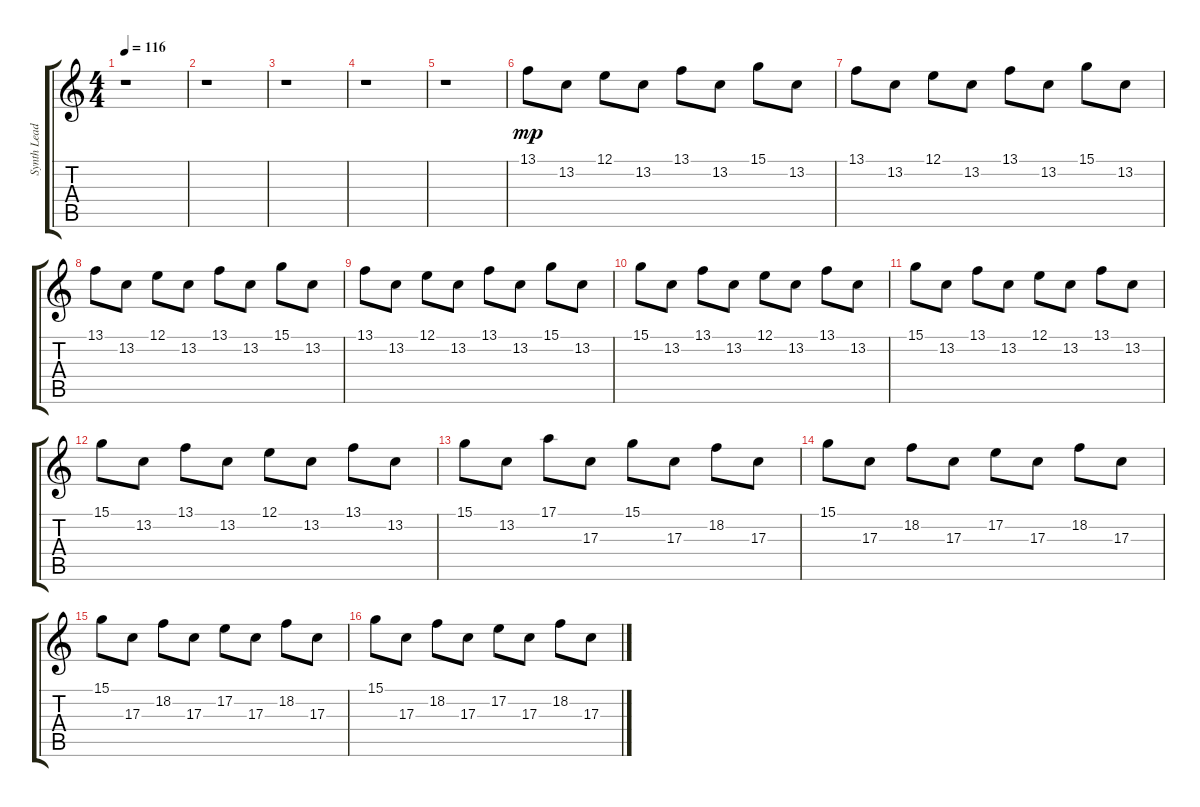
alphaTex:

\track ("Synth Lead(Sawtooth)" "Synth Lead") {instrument lead2sawtooth}
\staff {score tabs}
\tuning (E4 B3 G3 D3 A2 E2) {hide}
\ts (4 4)
\tempo 116
\clef g2
\ks c
r.1{dy mp} |
r.1 |
r.1 |
r.1 |
r.1 |
13.1.8 13.2.8 12.1.8 13.2.8 13.1.8 13.2.8 15.1.8 13.2.8 |
13.1.8 13.2.8 12.1.8 13.2.8 13.1.8 13.2.8 15.1.8 13.2.8 |
13.1.8 13.2.8 12.1.8 13.2.8 13.1.8 13.2.8 15.1.8 13.2.8 |
13.1.8 13.2.8 12.1.8 13.2.8 13.1.8 13.2.8 15.1.8 13.2.8 |
15.1.8 13.2.8 13.1.8 13.2.8 12.1.8 13.2.8 13.1.8 13.2.8 |
15.1.8 13.2.8 13.1.8 13.2.8 12.1.8 13.2.8 13.1.8 13.2.8 |
15.1.8 13.2.8 13.1.8 13.2.8 12.1.8 13.2.8 13.1.8 13.2.8 |
15.1.8 13.2.8 17.1.8 17.3.8 15.1.8 17.3.8 18.2.8 17.3.8 |
15.1.8 17.3.8 18.2.8 17.3.8 17.2.8 17.3.8 18.2.8 17.3.8 |
15.1.8 17.3.8 18.2.8 17.3.8 17.2.8 17.3.8 18.2.8 17.3.8 |
15.1.8 17.3.8 18.2.8 17.3.8 17.2.8 17.3.8 18.2.8 17.3.8
